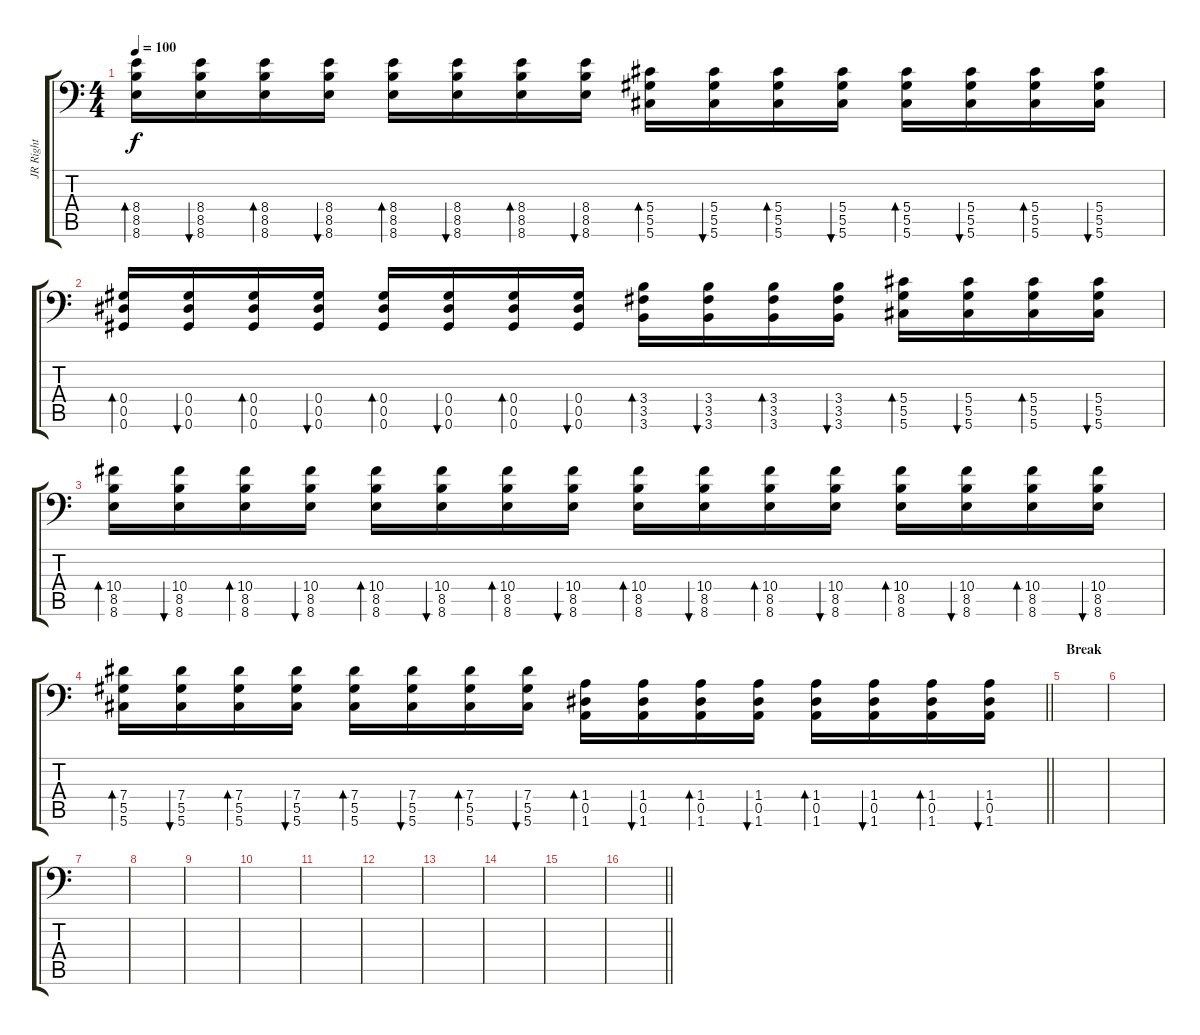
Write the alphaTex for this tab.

\track ("JR Right" "JR Right") {instrument distortionguitar}
\staff {score tabs}
\tuning (Bb3 F3 Db3 Ab2 Eb2 Ab1) {hide}
\ts (4 4)
\tempo 100
\clef f4
\ks c
(8.4 8.5 8.6).16{bd 30 dy f} (8.4 8.5 8.6).16{bu 30} (8.4 8.5 8.6).16{bd 30} (8.4 8.5 8.6).16{bu 30} (8.4 8.5 8.6).16{bd 30} (8.4 8.5 8.6).16{bu 30} (8.4 8.5 8.6).16{bd 30} (8.4 8.5 8.6).16{bu 30} (5.4 5.5 5.6).16{bd 30} (5.4 5.5 5.6).16{bu 30} (5.4 5.5 5.6).16{bd 30} (5.4 5.5 5.6).16{bu 30} (5.4 5.5 5.6).16{bd 30} (5.4 5.5 5.6).16{bu 30} (5.4 5.5 5.6).16{bd 30} (5.4 5.5 5.6).16{bu 30} |
(0.4 0.5 0.6).16{bd 30} (0.4 0.5 0.6).16{bu 30} (0.4 0.5 0.6).16{bd 30} (0.4 0.5 0.6).16{bu 30} (0.4 0.5 0.6).16{bd 30} (0.4 0.5 0.6).16{bu 30} (0.4 0.5 0.6).16{bd 30} (0.4 0.5 0.6).16{bu 30} (3.4 3.5 3.6).16{bd 30} (3.4 3.5 3.6).16{bu 30} (3.4 3.5 3.6).16{bd 30} (3.4 3.5 3.6).16{bu 30} (5.4 5.5 5.6).16{bd 30} (5.4 5.5 5.6).16{bu 30} (5.4 5.5 5.6).16{bd 30} (5.4 5.5 5.6).16{bu 30} |
(10.4 8.5 8.6).16{bd 30} (10.4 8.5 8.6).16{bu 30} (10.4 8.5 8.6).16{bd 30} (10.4 8.5 8.6).16{bu 30} (10.4 8.5 8.6).16{bd 30} (10.4 8.5 8.6).16{bu 30} (10.4 8.5 8.6).16{bd 30} (10.4 8.5 8.6).16{bu 30} (10.4 8.5 8.6).16{bd 30} (10.4 8.5 8.6).16{bu 30} (10.4 8.5 8.6).16{bd 30} (10.4 8.5 8.6).16{bu 30} (10.4 8.5 8.6).16{bd 30} (10.4 8.5 8.6).16{bu 30} (10.4 8.5 8.6).16{bd 30} (10.4 8.5 8.6).16{bu 30} |
\barLineRight lightlight
(7.4 5.5 5.6).16{bd 30} (7.4 5.5 5.6).16{bu 30} (7.4 5.5 5.6).16{bd 30} (7.4 5.5 5.6).16{bu 30} (7.4 5.5 5.6).16{bd 30} (7.4 5.5 5.6).16{bu 30} (7.4 5.5 5.6).16{bd 30} (7.4 5.5 5.6).16{bu 30} (1.4 0.5 1.6).16{bd 30} (1.4 0.5 1.6).16{bu 30} (1.4 0.5 1.6).16{bd 30} (1.4 0.5 1.6).16{bu 30} (1.4 0.5 1.6).16{bd 30} (1.4 0.5 1.6).16{bu 30} (1.4 0.5 1.6).16{bd 30} (1.4 0.5 1.6).16{bu 30} |
\section ("" "Break")
|
|
|
|
|
|
|
|
|
|
|
\barLineRight lightlight
